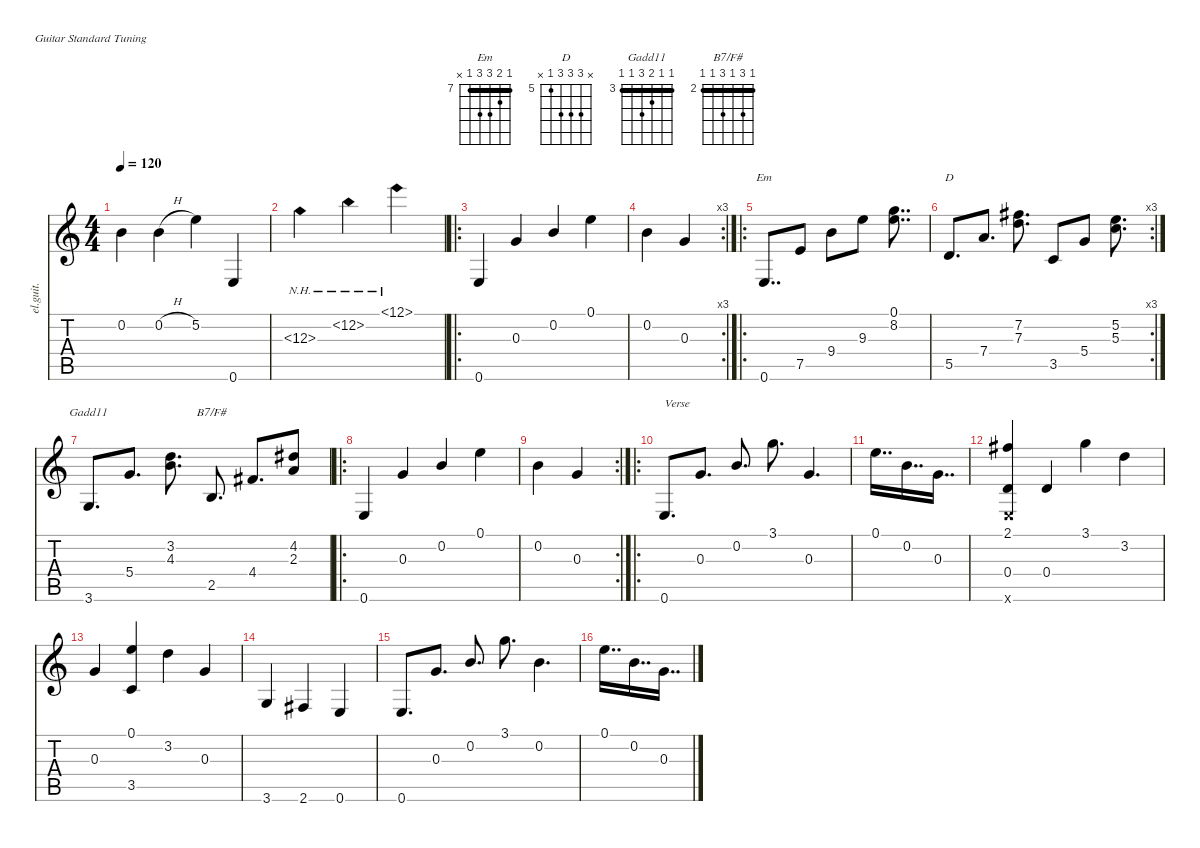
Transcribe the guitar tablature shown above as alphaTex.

\defaultSystemsLayout 4
\hideDynamics
\bracketExtendMode nobrackets
\otherSystemsTrackNameOrientation horizontal
\track ("Clean Guitar" "el.guit.") {instrument electricguitarclean}
\staff {score tabs}
\tuning (E4 B3 G3 D3 A2 E2)
\chord ("Em" 7 8 9 9 7 x) {firstfret 7 showfingering false barre 7}
\chord ("D" x 7 7 7 5 x) {firstfret 5 showfingering false}
\chord ("Gadd11" 3 3 4 5 3 3) {firstfret 3 showfingering false barre (3 3 3)}
\chord ("B7/F#" 2 4 2 4 2 2) {firstfret 2 showfingering false barre (2 2 2)}
\ts (4 4)
\tempo 120
\clef g2
\ks c
0.2.4{dy mf beam Down} 0.2{h}.4{beam Down} 5.2.4{beam Down} 0.6.4{beam Up} |
12.3{nh}.4{beam Down} 12.2{nh}.4{beam Down} 12.1{nh}.4{beam Down} |
\ro
0.6.4{beam Up} 0.3.4{beam Up} 0.2.4{beam Up} 0.1.4{beam Down} |
\rc 3
0.2.4{beam Down} 0.3.4{beam Up} |
\ro
0.6.8{dd ch "Em" beam Up} 7.5.8{beam Up} 9.4.8{beam Down} 9.3.8{beam Down} (0.1 8.2).8{dd beam Down} |
\rc 3
5.5.8{d ch "D" beam Up} 7.4.8{d beam Up} (7.2{acc #} 7.3).8{d beam Down} 3.5.8{beam Up} 5.4.8{beam Up} (5.3 5.2).8{d beam Down} |
3.6.8{d ch "Gadd11" beam Up} 5.4.8{d beam Up} (3.2 4.3).8{d beam Down} 2.5.8{d ch "B7/F#" beam Up} 4.4{acc #}.8{d beam Up} (4.2{acc #} 2.3).8{beam Up} |
\ro
0.6.4{beam Up} 0.3.4{beam Up} 0.2.4{beam Up} 0.1.4{beam Down} |
\rc 2
0.2.4{beam Down} 0.3.4{beam Up} |
\ro
0.6.8{d txt "Verse" beam Up} 0.3.8{d beam Up} 0.2.8{d beam Up} 3.1.8{d beam Down} 0.3.4{d beam Up} |
0.1.16{dd beam Down} 0.2.16{dd beam Down} 0.3.16{dd beam Down} |
(2.1{acc #} 0.6{x} 0.4).4{beam Up} 0.4.4{beam Up} 3.1.4{beam Down} 3.2.4{beam Down} |
0.3.4{beam Up} (3.5 0.1).4{beam Up} 3.2.4{beam Down} 0.3.4{beam Up} |
3.6.4{beam Up} 2.6{acc #}.4{beam Up} 0.6.4{beam Up} |
0.6.8{d beam Up} 0.3.8{d beam Up} 0.2.8{d beam Up} 3.1.8{d beam Down} 0.2.4{d beam Down} |
0.1.16{dd beam Down} 0.2.16{dd beam Down} 0.3.16{dd beam Down}
